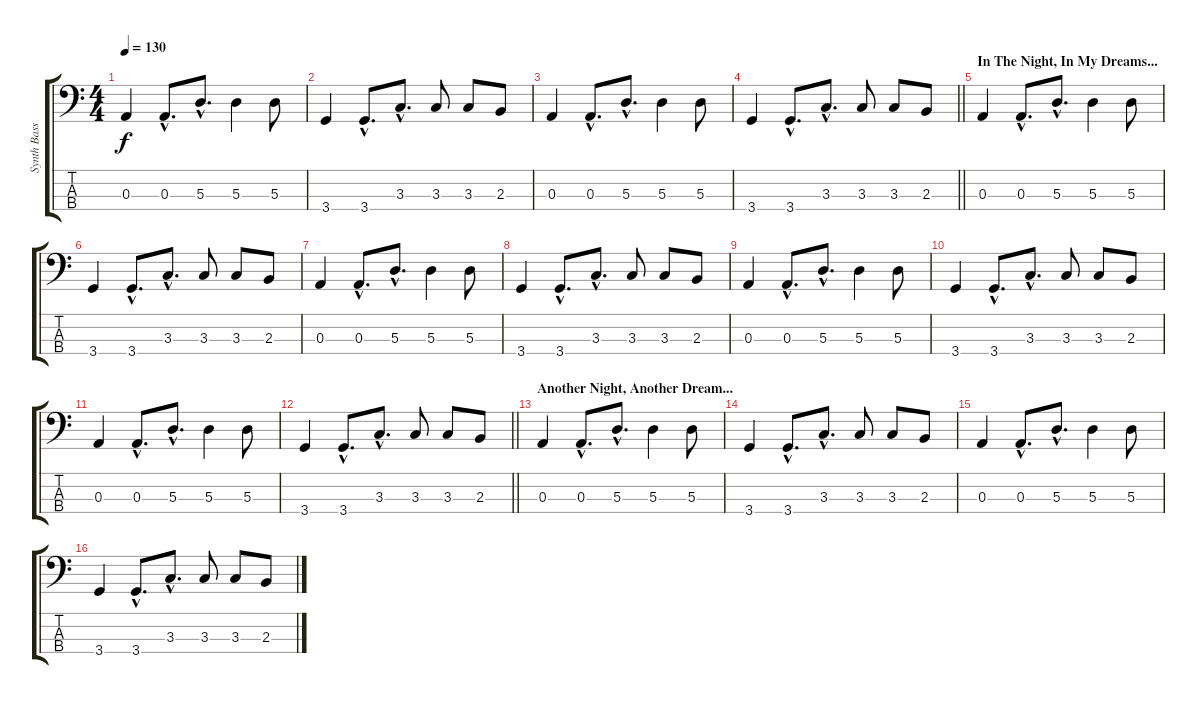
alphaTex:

\track ("Synth Bass" "Synth Bass") {instrument synthbass1}
\staff {score tabs}
\tuning (G2 D2 A1 E1) {hide}
\ts (4 4)
\tempo 130
\clef f4
\ks c
0.3.4{dy f} 0.3{hac}.8{d} 5.3{hac}.8{d} 5.3.4 5.3.8 |
3.4.4 3.4{hac}.8{d} 3.3{hac}.8{d} 3.3.8 3.3.8 2.3.8 |
0.3.4 0.3{hac}.8{d} 5.3{hac}.8{d} 5.3.4 5.3.8 |
\barLineRight lightlight
3.4.4 3.4{hac}.8{d} 3.3{hac}.8{d} 3.3.8 3.3.8 2.3.8 |
\section ("" "In The Night, In My Dreams...")
0.3.4 0.3{hac}.8{d} 5.3{hac}.8{d} 5.3.4 5.3.8 |
3.4.4 3.4{hac}.8{d} 3.3{hac}.8{d} 3.3.8 3.3.8 2.3.8 |
0.3.4 0.3{hac}.8{d} 5.3{hac}.8{d} 5.3.4 5.3.8 |
3.4.4 3.4{hac}.8{d} 3.3{hac}.8{d} 3.3.8 3.3.8 2.3.8 |
0.3.4 0.3{hac}.8{d} 5.3{hac}.8{d} 5.3.4 5.3.8 |
3.4.4 3.4{hac}.8{d} 3.3{hac}.8{d} 3.3.8 3.3.8 2.3.8 |
0.3.4 0.3{hac}.8{d} 5.3{hac}.8{d} 5.3.4 5.3.8 |
\barLineRight lightlight
3.4.4 3.4{hac}.8{d} 3.3{hac}.8{d} 3.3.8 3.3.8 2.3.8 |
\section ("" "Another Night, Another Dream...")
0.3.4 0.3{hac}.8{d} 5.3{hac}.8{d} 5.3.4 5.3.8 |
3.4.4 3.4{hac}.8{d} 3.3{hac}.8{d} 3.3.8 3.3.8 2.3.8 |
0.3.4 0.3{hac}.8{d} 5.3{hac}.8{d} 5.3.4 5.3.8 |
3.4.4 3.4{hac}.8{d} 3.3{hac}.8{d} 3.3.8 3.3.8 2.3.8
